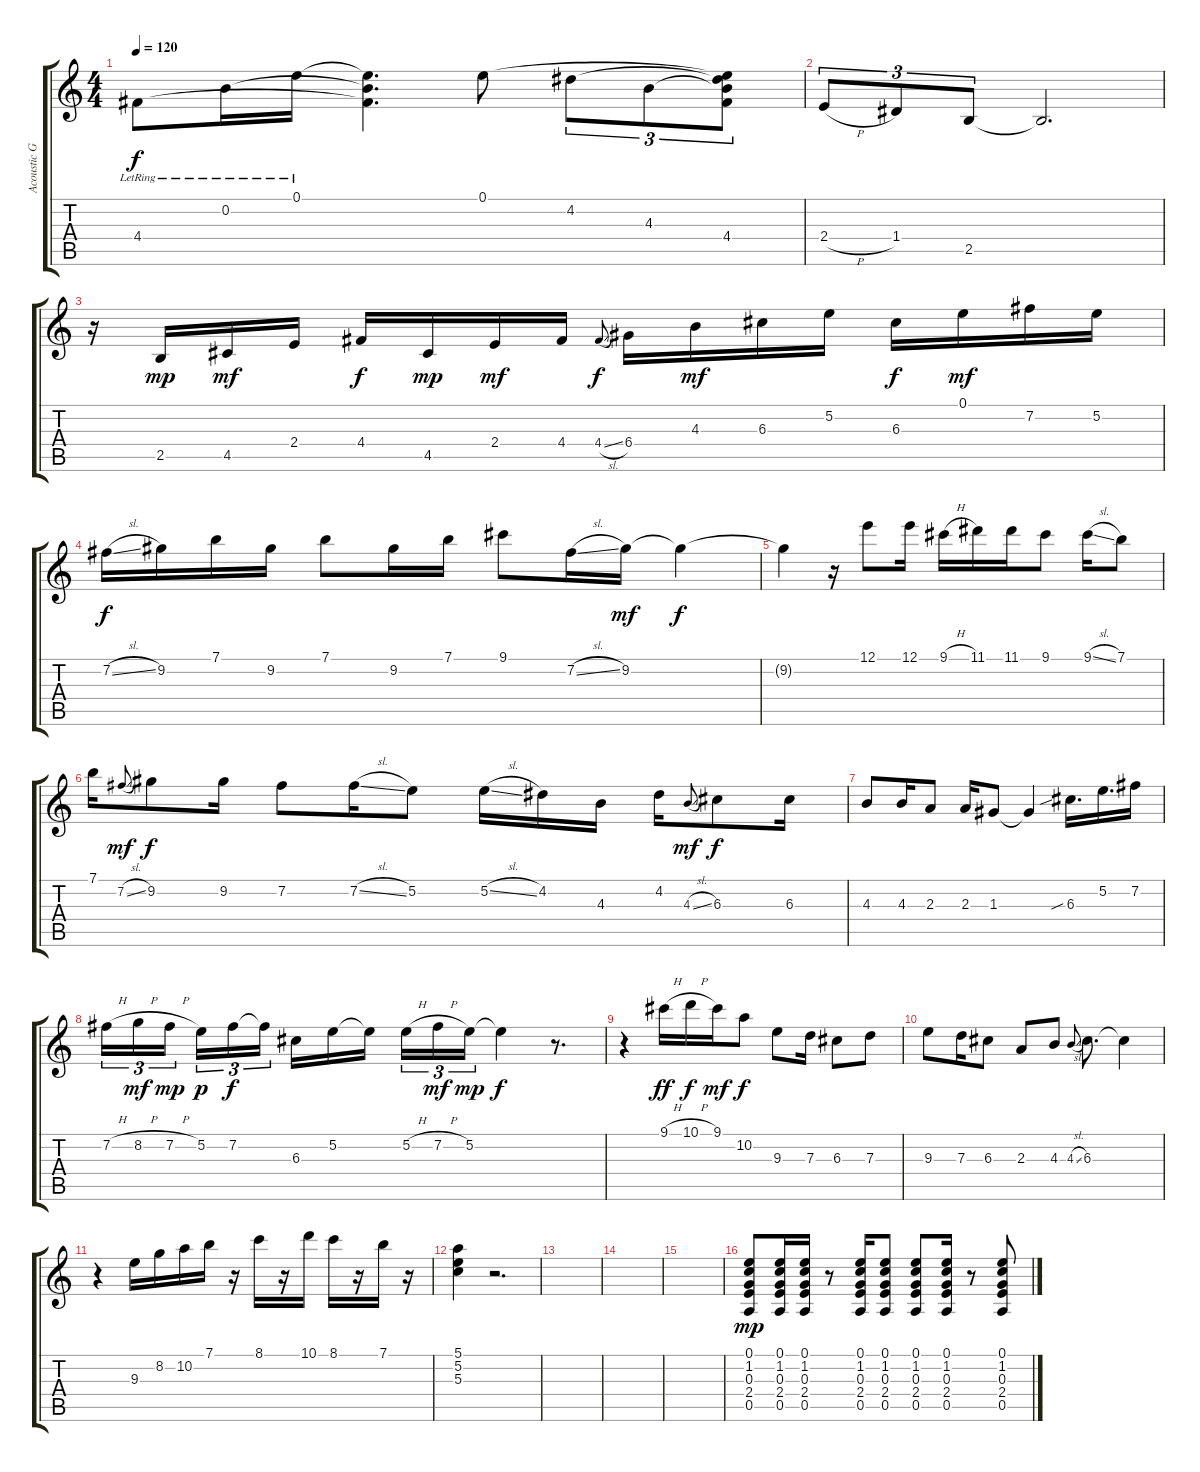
\track ("Acoustic Guitar" "Acoustic G") {instrument acousticguitarsteel}
\staff {score tabs}
\tuning (E4 B3 G3 D3 A2 E2) {hide}
\ts (4 4)
\tempo 120
\clef g2
\ks c
4.4{lr}.8{dy f} 0.2{lr}.16 0.1{lr}.16 (0.1{t} 0.2{t} 4.4{t}).4{d} 0.1.8 4.2.8{tu (3 2)} 4.3.8{tu (3 2)} (0.1{t} 4.2{t} 4.3{t} 4.4).8{tu (3 2)} |
2.4{h}.8{tu (3 2)} 1.4.8{tu (3 2)} 2.5.8{tu (3 2)} 2.5{t}.2{d} |
r.16 2.5.16{dy mp} 4.5.16{dy mf} 2.4.16 4.4.16{dy f} 4.5.16{dy mp} 2.4.16{dy mf} 4.4.16 4.4{sl}.8{gr onbeat dy f} 6.4.16 4.3.16{dy mf} 6.3.16 5.2.16 6.3.16{dy f} 0.1.16{dy mf} 7.2.16 5.2.16 |
7.2{sl}.16{dy f} 9.2.16 7.1.16 9.2.16 7.1.8 9.2.16 7.1.16 9.1.8 7.2{sl}.16 9.2.16{dy mf} 9.2{t}.4{dy f} |
9.2{t}.4 r.16 12.1.8 12.1.16 9.1{h}.16 11.1.16 11.1.16 9.1.8 9.1{sl}.16 7.1.8 |
7.1.16 7.2{sl}.8{gr onbeat dy mf} 9.2.8{dy f} 9.2.16 7.2.8 7.2{sl}.16 5.2.8 5.2{sl}.16 4.2.16 4.3.16 4.2.16 4.3{sl}.8{gr onbeat dy mf} 6.3.8{dy f} 6.3.16 |
4.3.8 4.3.16 2.3.8 2.3.16 1.3.8 1.3{t}.4 6.3{sib}.16{d} 5.2.16{d} 7.2.16 |
7.2{h}.16{tu (3 2)} 8.2{h}.16{tu (3 2) dy mf} 7.2{h}.16{tu (3 2) dy mp beam splitsecondary} 5.2.16{tu (3 2) dy p} 7.2.16{tu (3 2) dy f} 7.2{t}.16{tu (3 2)} 6.3.16 5.2.16 5.2{t}.16{beam splitsecondary} 5.2{h}.16{tu (3 2)} 7.2{h}.16{tu (3 2) dy mf} 5.2.16{tu (3 2) dy mp} 5.2{t}.4{dy f} r.8{d} |
r.4 9.1{h}.16{dy ff} 10.1{h}.16{dy f} 9.1.16{dy mf} 10.2.8{dy f} 9.3.8 7.3.16 6.3.8 7.3.8 |
9.3.8 7.3.16 6.3.8 2.3.8 4.3.8 4.3{sl}.8{gr onbeat} 6.3.8{d} 6.3{t}.4 |
r.4 9.3.16 8.2.16 10.2.16 7.1.16 r.16 8.1.16 r.16 10.1.16 8.1.16 r.16 7.1.16 r.16 |
(5.1 5.2 5.3).4 r.2{d} |
|
|
|
(0.1 1.2 0.3 2.4 0.5).8{dy mp} (0.1 1.2 0.3 2.4 0.5).16 (0.1 1.2 0.3 2.4 0.5).16 r.8 (0.1 1.2 0.3 2.4 0.5).16 (0.1 1.2 0.3 2.4 0.5).8 (0.1 1.2 0.3 2.4 0.5).8 (0.1 1.2 0.3 2.4 0.5).16 r.8 (0.1 1.2 0.3 2.4 0.5).8
